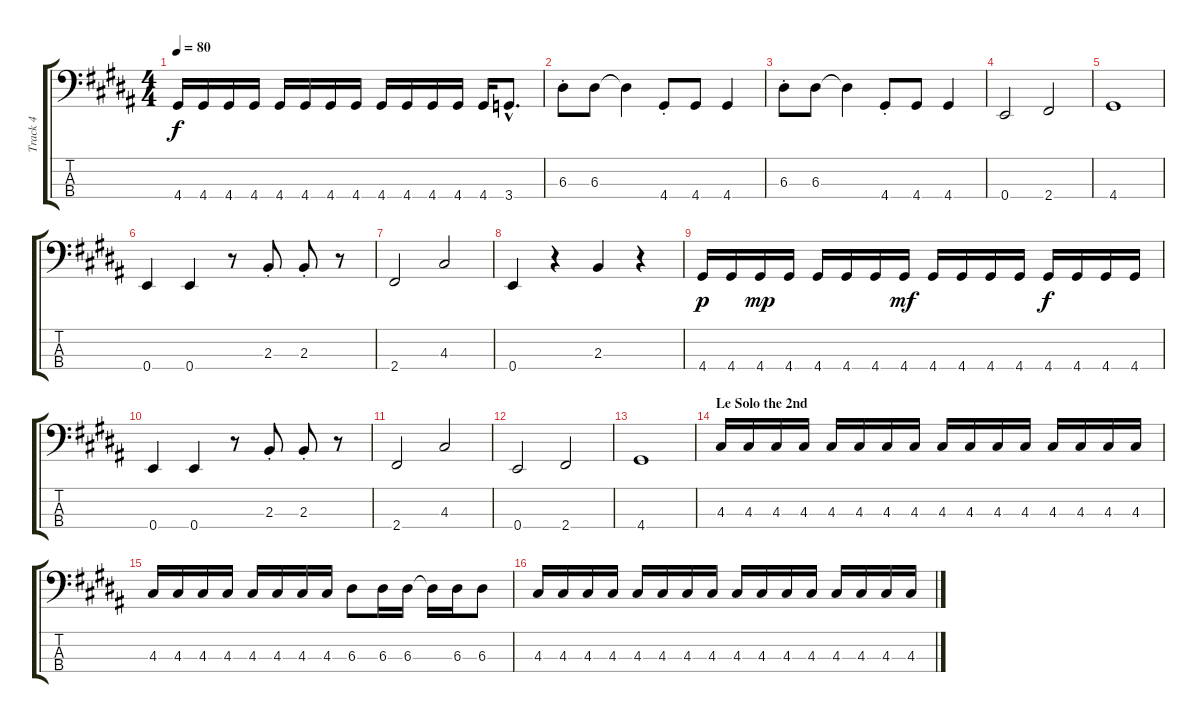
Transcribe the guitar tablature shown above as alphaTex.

\track ("Track 4" "Track 4") {instrument electricbasspick}
\staff {score tabs}
\tuning (G2 D2 A1 E1) {hide}
\ts (4 4)
\tempo 80
\clef f4
\ks b
4.4.16{dy f} 4.4.16 4.4.16 4.4.16 4.4.16 4.4.16 4.4.16 4.4.16 4.4.16 4.4.16 4.4.16 4.4.16 4.4.16 3.4{hac}.8{d} |
6.3{st}.8 6.3.8 6.3{t}.4 4.4{st}.8 4.4.8 4.4.4 |
6.3{st}.8 6.3.8 6.3{t}.4 4.4{st}.8 4.4.8 4.4.4 |
0.4.2 2.4.2 |
4.4.1 |
0.4.4 0.4.4 r.8 2.3{st}.8 2.3{st}.8 r.8 |
2.4.2 4.3.2 |
0.4.4 r.4 2.3.4 r.4 |
4.4.16{dy p} 4.4.16 4.4.16{dy mp} 4.4.16 4.4.16 4.4.16 4.4.16 4.4.16{dy mf} 4.4.16 4.4.16 4.4.16 4.4.16 4.4.16{dy f} 4.4.16 4.4.16 4.4.16 |
0.4.4 0.4.4 r.8 2.3{st}.8 2.3{st}.8 r.8 |
2.4.2 4.3.2 |
0.4.2 2.4.2 |
4.4.1 |
\section ("" "Le Solo the 2nd")
4.3.16 4.3.16 4.3.16 4.3.16 4.3.16 4.3.16 4.3.16 4.3.16 4.3.16 4.3.16 4.3.16 4.3.16 4.3.16 4.3.16 4.3.16 4.3.16 |
4.3.16 4.3.16 4.3.16 4.3.16 4.3.16 4.3.16 4.3.16 4.3.16 6.3.8 6.3.16 6.3.16 6.3{t}.16 6.3.16 6.3.8 |
4.3.16 4.3.16 4.3.16 4.3.16 4.3.16 4.3.16 4.3.16 4.3.16 4.3.16 4.3.16 4.3.16 4.3.16 4.3.16 4.3.16 4.3.16 4.3.16
